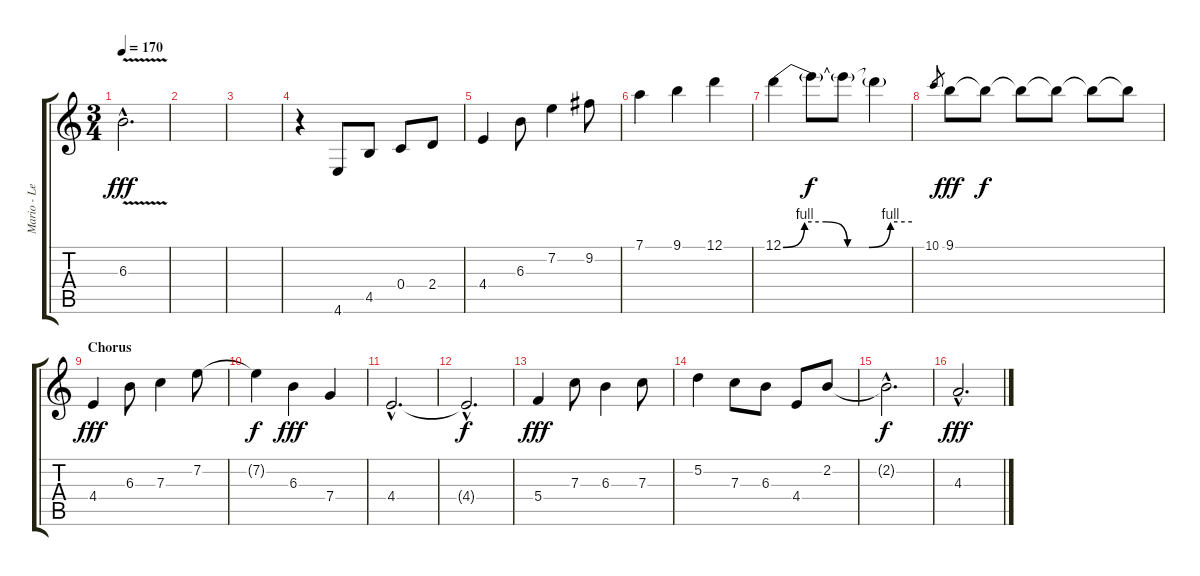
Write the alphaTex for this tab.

\track ("Mario - Lead Guitar" "Mario - Le") {instrument distortionguitar}
\staff {score tabs}
\tuning (D4 A3 F3 C3 G2 C2) {hide}
\ts (3 4)
\tempo 170
\clef g2
\ks c
6.3{v hac}.2{d dy fff} |
|
|
r.4 4.6.8 4.5.8 0.4.8 2.4.8 |
4.4.4 6.3.8 7.2.4 9.2.8 |
7.1.4 9.1.4 12.1.4 |
12.1{be (custom 0 0 10 4 20 4 30 0 40 0 50 4 60 4)}.4 12.1{t}.8{dy f} 12.1{t}.8 12.1{t}.4 |
10.1.8{gr} 9.1.8{dy fff} 9.1{t}.8{dy f} 9.1{t}.8 9.1{t}.8 9.1{t}.8 9.1{t}.8 |
\section ("" "Chorus")
4.4.4{dy fff} 6.3.8 7.3.4 7.2.8 |
7.2{t}.4{dy f} 6.3.4{dy fff} 7.4.4 |
4.4{hac}.2{d} |
4.4{hac t}.2{d dy f} |
5.4.4{dy fff} 7.3.8 6.3.4 7.3.8 |
5.2.4 7.3.8 6.3.8 4.4.8 2.2.8 |
2.2{hac t}.2{d dy f} |
4.3{hac}.2{d dy fff}
